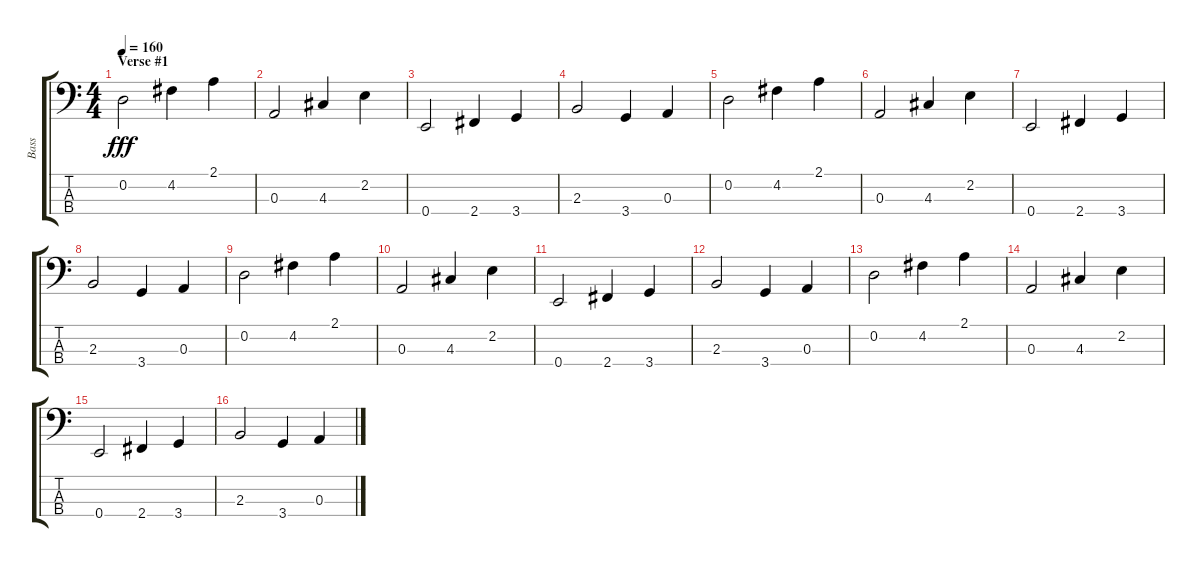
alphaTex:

\track ("Bass" "Bass") {instrument electricbasspick}
\staff {score tabs}
\tuning (G2 D2 A1 E1) {hide}
\ts (4 4)
\section ("" "Verse #1")
\tempo 160
\clef f4
\ks c
0.2.2{dy fff} 4.2.4 2.1.4 |
0.3.2 4.3.4 2.2.4 |
0.4.2 2.4.4 3.4.4 |
2.3.2 3.4.4 0.3.4 |
0.2.2 4.2.4 2.1.4 |
0.3.2 4.3.4 2.2.4 |
0.4.2 2.4.4 3.4.4 |
2.3.2 3.4.4 0.3.4 |
0.2.2 4.2.4 2.1.4 |
0.3.2 4.3.4 2.2.4 |
0.4.2 2.4.4 3.4.4 |
2.3.2 3.4.4 0.3.4 |
0.2.2 4.2.4 2.1.4 |
0.3.2 4.3.4 2.2.4 |
0.4.2 2.4.4 3.4.4 |
2.3.2 3.4.4 0.3.4
